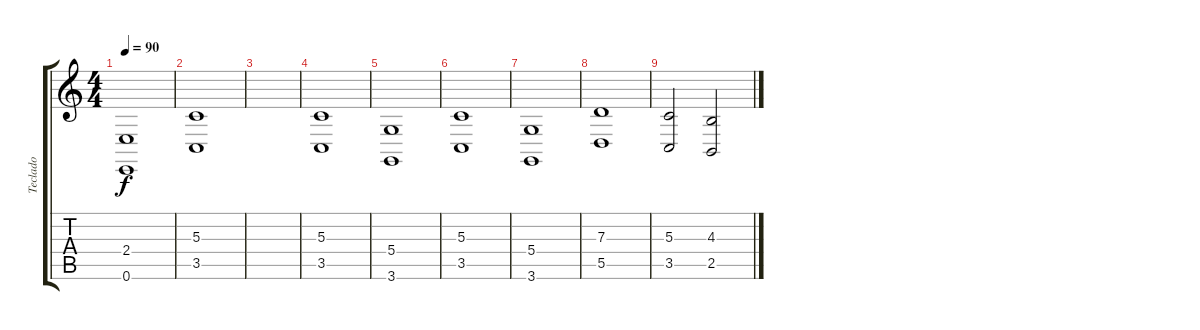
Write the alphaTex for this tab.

\track ("Teclado" "Teclado") {instrument stringensemble1}
\staff {score tabs}
\tuning (E4 B3 G3 D3 A2 E2) {hide}
\ts (4 4)
\tempo 90
\clef g2
\ks c
(2.4 0.6).1{dy f} |
(5.3 3.5).1 |
|
(5.3 3.5).1 |
(5.4 3.6).1 |
(5.3 3.5).1 |
(5.4 3.6).1 |
(7.3 5.5).1 |
(5.3 3.5).2 (4.3 2.5).2
